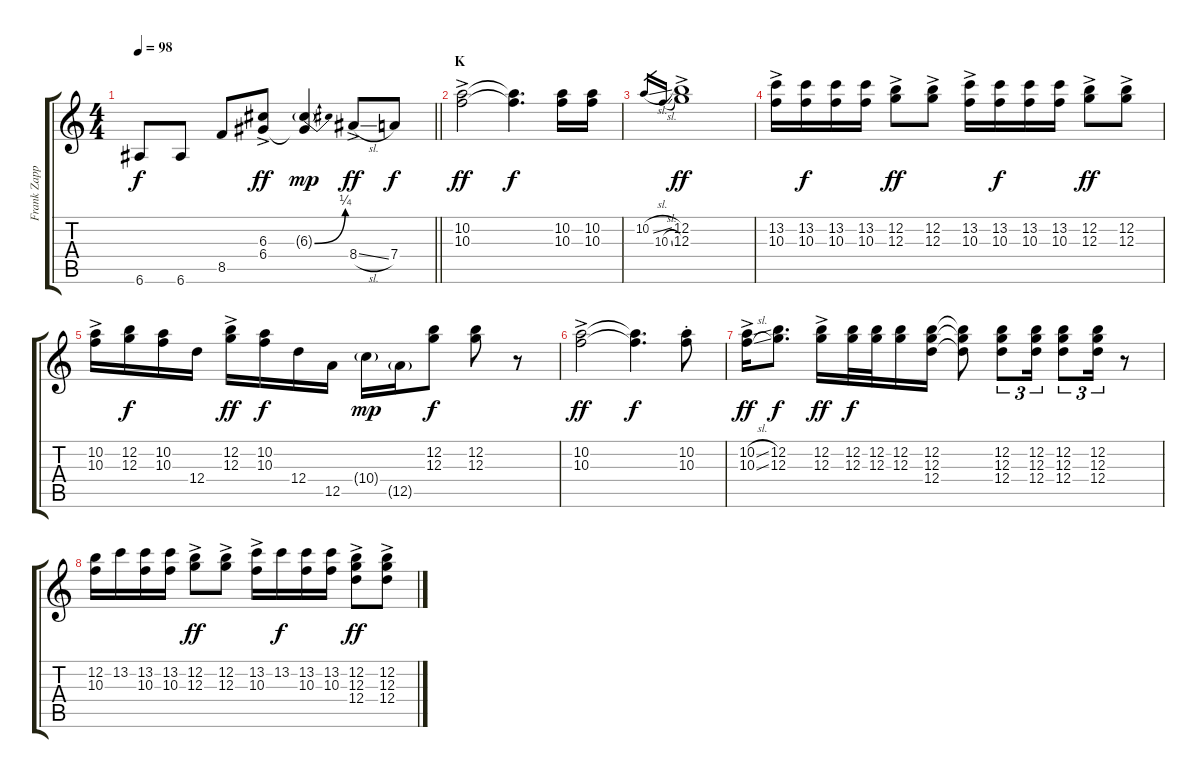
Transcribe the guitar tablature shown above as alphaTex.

\track ("Frank Zappa" "Frank Zapp") {instrument overdrivenguitar}
\staff {score tabs}
\tuning (E4 B3 G3 D3 A2 E2) {hide}
\ts (4 4)
\tempo 98
\clef g2
\barLineRight lightlight
\ks c
6.6.8{dy f} 6.6.8 8.5.8 (6.3{ac} 6.4{ac}).8{dy ff} (6.3{be (bend 0 0 60 1) g} 6.4{t}).4{dy mp} 8.4{sl ac}.8{dy ff} 7.4.8{dy f} |
\section ("" "K")
(10.2{ac} 10.3{ac}).2{dy ff} (10.2{t} 10.3{t}).4{d dy f} (10.2 10.3).16 (10.2 10.3).16 |
10.2{sl}.16{gr} 10.3{sl}.16{gr} (12.2{ac} 12.3{ac}).1{dy ff} |
(13.2{ac} 10.3{ac}).16 (13.2 10.3).16{dy f} (13.2 10.3).16 (13.2 10.3).16 (12.2{ac} 12.3{ac}).8{dy ff} (12.2{ac} 12.3{ac}).8 (13.2{ac} 10.3{ac}).16 (13.2 10.3).16{dy f} (13.2 10.3).16 (13.2 10.3).16 (12.2{ac} 12.3{ac}).8{dy ff} (12.2{ac} 12.3{ac}).8 |
(10.2{ac} 10.3{ac}).16 (12.2 12.3).16{dy f} (10.2 10.3).16 12.4.16 (12.2{ac} 12.3{ac}).16{dy ff} (10.2 10.3).16{dy f} 12.4.16 12.5.16 10.4{g}.16{dy mp} 12.5{g}.16 (12.2 12.3).8{dy f} (12.2 12.3).8 r.8 |
(10.2{ac} 10.3{ac}).2{dy ff} (10.2{t} 10.3{t}).4{d dy f} (10.2{st} 10.3{st}).8 |
(10.2{sl ac} 10.3{sl ac}).16{dy ff} (12.2 12.3).8{d dy f} (12.2{ac} 12.3{ac}).16{dy ff} (12.2 12.3).32{dy f} (12.2 12.3).32 (12.2 12.3).16 (12.2 12.3 12.4).16 (12.2{t} 12.3{t} 12.4{t}).8 (12.2 12.3 12.4).8{tu (3 2)} (12.2 12.3 12.4).16{tu (3 2)} (12.2 12.3 12.4).8{tu (3 2)} (12.2 12.3 12.4).16{tu (3 2)} r.8 |
(12.2 10.3).16 13.2.16 (13.2 10.3).16 (13.2 10.3).16 (12.2{ac} 12.3{ac}).8{dy ff} (12.2{ac} 12.3{ac}).8 (13.2{ac} 10.3{ac}).16 13.2.16{dy f} (13.2 10.3).16 (13.2 10.3).16 (12.2{ac} 12.3{ac} 12.4{ac}).8{dy ff} (12.2{ac} 12.3{ac} 12.4{ac}).8
